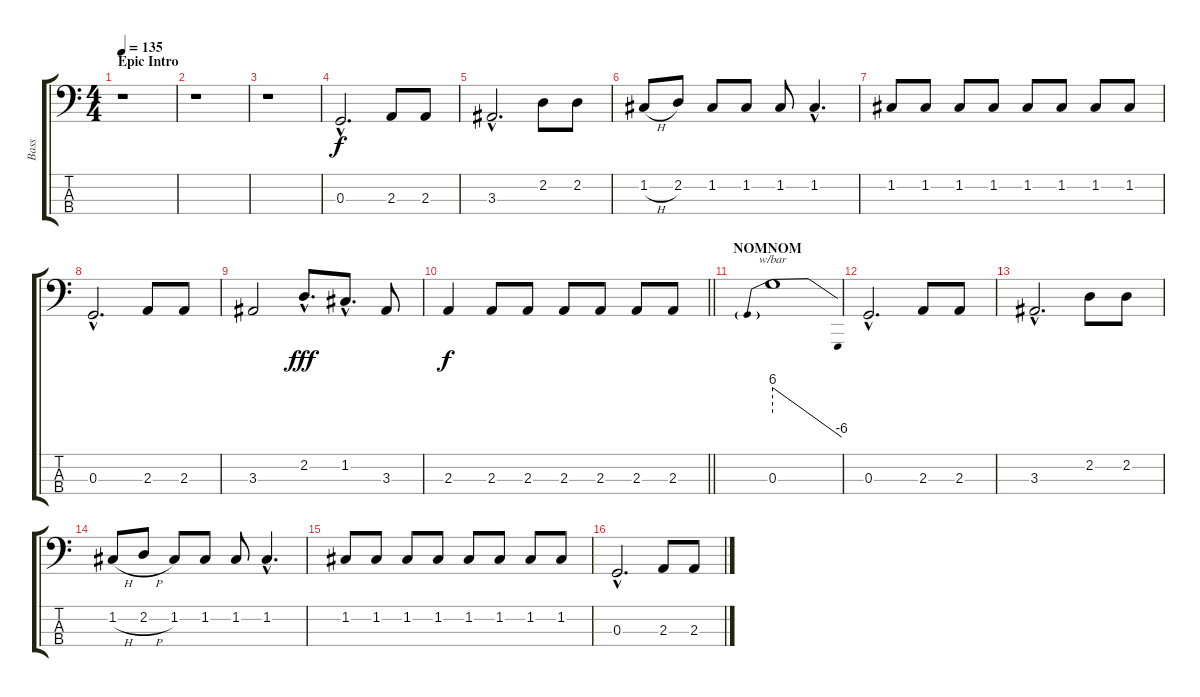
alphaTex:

\track ("Bass" "Bass") {instrument electricbasspick}
\staff {score tabs}
\tuning (F2 C2 G1 D1) {hide}
\ts (4 4)
\section ("" "Epic Intro")
\tempo 135
\clef f4
\ks c
r.1{dy f instrument electricbasspick} |
r.1 |
r.1 |
0.3{hac}.2{d} 2.3.8 2.3.8 |
3.3{hac}.2{d} 2.2.8 2.2.8 |
1.2{h}.8 2.2.8 1.2.8 1.2.8 1.2.8 1.2{hac}.4{d} |
1.2.8 1.2.8 1.2.8 1.2.8 1.2.8 1.2.8 1.2.8 1.2.8 |
0.3{hac}.2{d} 2.3.8 2.3.8 |
3.3.2 2.2{hac}.8{d dy fff} 1.2{hac}.8{d} 3.3.8 |
\barLineRight lightlight
2.3.4{dy f} 2.3.8 2.3.8 2.3.8 2.3.8 2.3.8 2.3.8 |
\section ("" "NOMNOM")
0.3.1{tbe (predivedive default 0 24 60 -24)} |
0.3{hac}.2{d} 2.3.8 2.3.8 |
3.3{hac}.2{d} 2.2.8 2.2.8 |
1.2{h}.8 2.2{h}.8 1.2.8 1.2.8 1.2.8 1.2{hac}.4{d} |
1.2.8 1.2.8 1.2.8 1.2.8 1.2.8 1.2.8 1.2.8 1.2.8 |
0.3{hac}.2{d} 2.3.8 2.3.8
